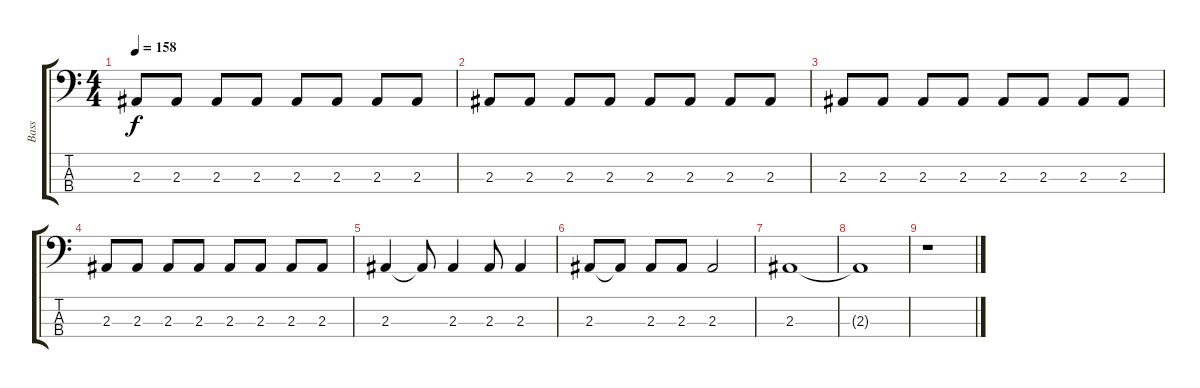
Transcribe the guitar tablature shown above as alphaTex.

\track ("Bass" "Bass") {instrument electricbasspick}
\staff {score tabs}
\tuning (Gb2 Db2 Ab1 Eb1) {hide}
\ts (4 4)
\tempo 158
\clef f4
\ks c
2.3.8{dy f} 2.3.8 2.3.8 2.3.8 2.3.8 2.3.8 2.3.8 2.3.8 |
2.3.8 2.3.8 2.3.8 2.3.8 2.3.8 2.3.8 2.3.8 2.3.8 |
2.3.8 2.3.8 2.3.8 2.3.8 2.3.8 2.3.8 2.3.8 2.3.8 |
2.3.8 2.3.8 2.3.8 2.3.8 2.3.8 2.3.8 2.3.8 2.3.8 |
2.3.4 2.3{t}.8 2.3.4 2.3.8 2.3.4 |
2.3.8 2.3{t}.8 2.3.8 2.3.8 2.3.2 |
2.3.1 |
2.3{t}.1 |
r.1
